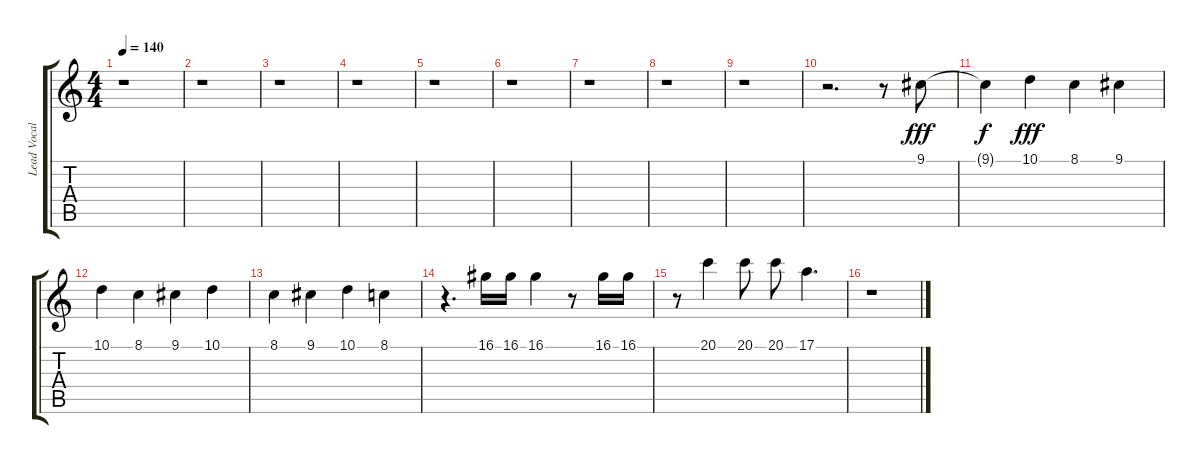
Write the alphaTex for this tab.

\track ("Lead Vocal" "Lead Vocal") {instrument acousticgrandpiano}
\staff {score tabs}
\tuning (E4 B3 G3 D3 A2 E2) {hide}
\ts (4 4)
\tempo 140
\clef g2
\ks c
r.1{dy fff instrument acousticgrandpiano} |
r.1 |
r.1 |
r.1 |
r.1 |
r.1 |
r.1 |
r.1 |
r.1 |
r.2{d} r.8 9.1.8{volume 16 instrument tenorsax} |
9.1{t}.4{dy f} 10.1.4{dy fff} 8.1.4 9.1.4 |
10.1.4 8.1.4 9.1.4 10.1.4 |
8.1.4 9.1.4 10.1.4 8.1.4 |
r.4{d} 16.1.16 16.1.16 16.1.4 r.8 16.1.16 16.1.16 |
r.8 20.1.4 20.1.8 20.1.8 17.1.4{d} |
r.1
